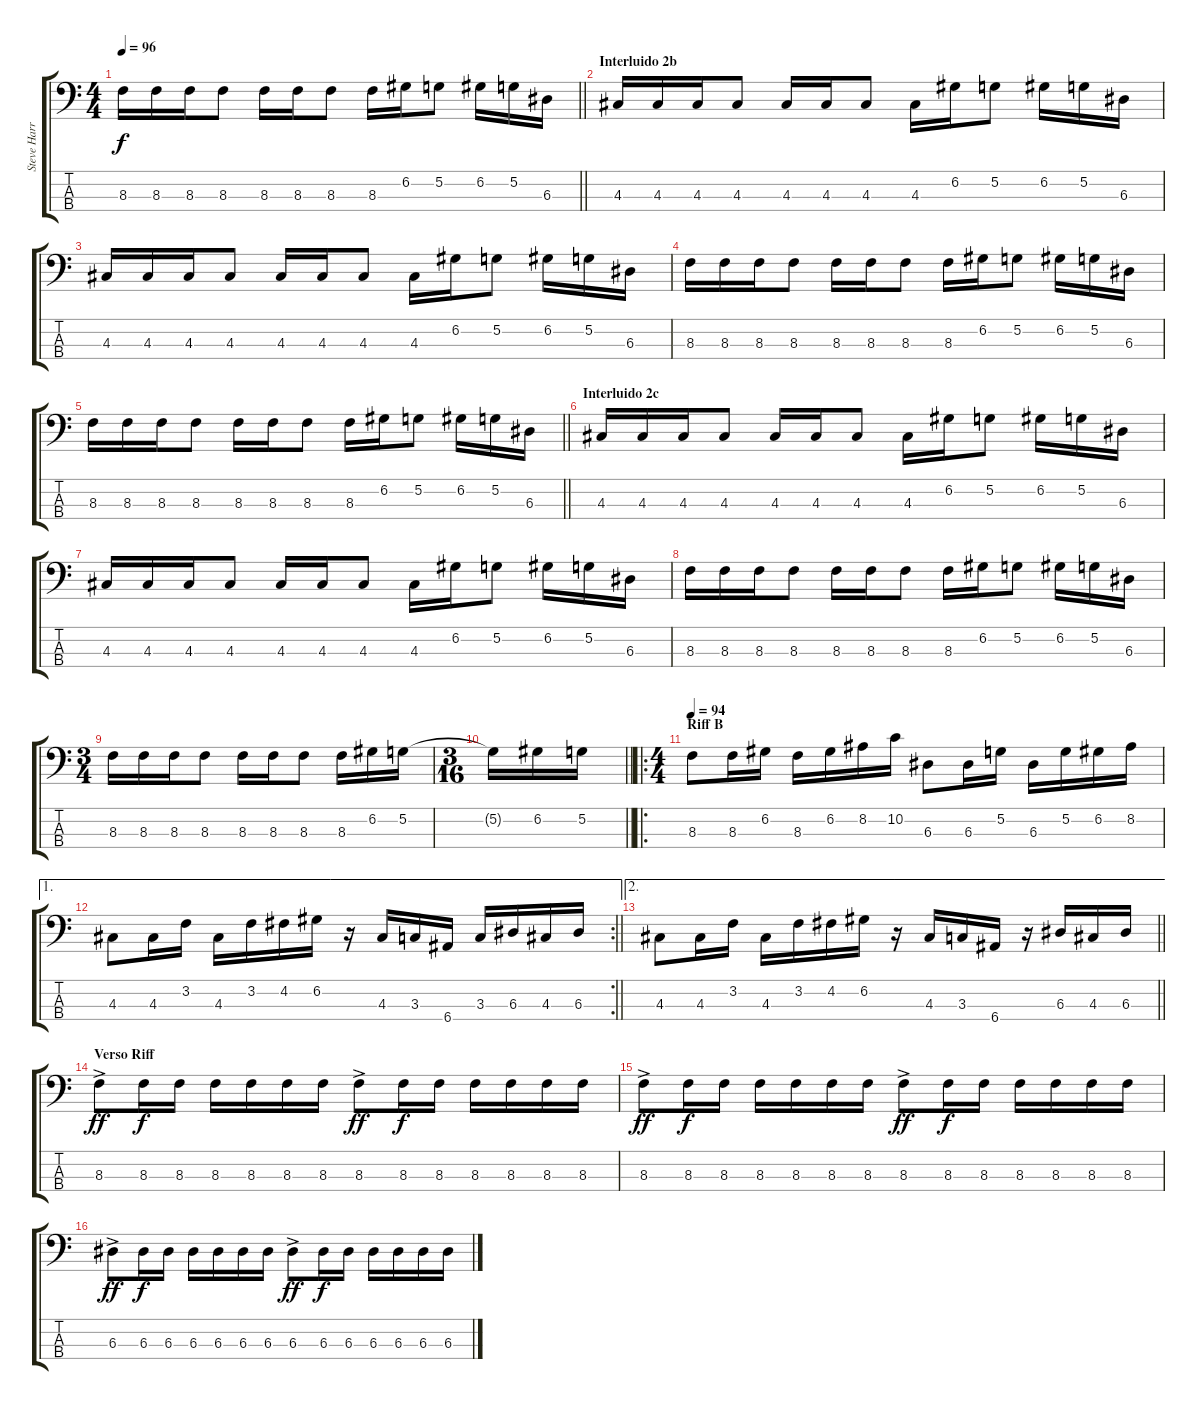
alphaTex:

\track ("Steve Harris" "Steve Harr") {instrument electricbassfinger}
\staff {score tabs}
\tuning (G2 D2 A1 E1) {hide}
\ts (4 4)
\tempo 96
\clef f4
\barLineRight lightlight
\ks c
8.3.16{dy f} 8.3.16 8.3.16 8.3.8 8.3.16 8.3.16 8.3.8 8.3.16 6.2.16 5.2.8 6.2.16 5.2.16 6.3.16 |
\section ("" "Interluido 2b")
4.3.16 4.3.16 4.3.16 4.3.8 4.3.16 4.3.16 4.3.8 4.3.16 6.2.16 5.2.8 6.2.16 5.2.16 6.3.16 |
4.3.16 4.3.16 4.3.16 4.3.8 4.3.16 4.3.16 4.3.8 4.3.16 6.2.16 5.2.8 6.2.16 5.2.16 6.3.16 |
8.3.16 8.3.16 8.3.16 8.3.8 8.3.16 8.3.16 8.3.8 8.3.16 6.2.16 5.2.8 6.2.16 5.2.16 6.3.16 |
\barLineRight lightlight
8.3.16 8.3.16 8.3.16 8.3.8 8.3.16 8.3.16 8.3.8 8.3.16 6.2.16 5.2.8 6.2.16 5.2.16 6.3.16 |
\section ("" "Interluido 2c")
4.3.16 4.3.16 4.3.16 4.3.8 4.3.16 4.3.16 4.3.8 4.3.16 6.2.16 5.2.8 6.2.16 5.2.16 6.3.16 |
4.3.16 4.3.16 4.3.16 4.3.8 4.3.16 4.3.16 4.3.8 4.3.16 6.2.16 5.2.8 6.2.16 5.2.16 6.3.16 |
8.3.16 8.3.16 8.3.16 8.3.8 8.3.16 8.3.16 8.3.8 8.3.16 6.2.16 5.2.8 6.2.16 5.2.16 6.3.16 |
\ts (3 4)
8.3.16 8.3.16 8.3.16 8.3.8 8.3.16 8.3.16 8.3.8 8.3.16 6.2.16 5.2.16 |
\ts (3 16)
\barLineRight lightlight
5.2{t}.16 6.2.16 5.2.16 |
\ro
\ts (4 4)
\section ("" "Riff B")
\tempo 94
8.3.8 8.3.16 6.2.16 8.3.16 6.2.16 8.2.16 10.2.16 6.3.8 6.3.16 5.2.16 6.3.16 5.2.16 6.2.16 8.2.16 |
\ae 1
\rc 2
\barLineRight lightlight
4.3.8 4.3.16 3.2.16 4.3.16 3.2.16 4.2.16 6.2.16 r.16 4.3.16 3.3.16 6.4.16 3.3.16 6.3.16 4.3.16 6.3.16 |
\ae 2
\barLineRight lightlight
4.3.8 4.3.16 3.2.16 4.3.16 3.2.16 4.2.16 6.2.16 r.16 4.3.16 3.3.16 6.4.16 r.16 6.3.16 4.3.16 6.3.16 |
\section ("" "Verso Riff")
8.3{ac}.8{dy ff} 8.3.16{dy f} 8.3.16 8.3.16 8.3.16 8.3.16 8.3.16 8.3{ac}.8{dy ff} 8.3.16{dy f} 8.3.16 8.3.16 8.3.16 8.3.16 8.3.16 |
8.3{ac}.8{dy ff} 8.3.16{dy f} 8.3.16 8.3.16 8.3.16 8.3.16 8.3.16 8.3{ac}.8{dy ff} 8.3.16{dy f} 8.3.16 8.3.16 8.3.16 8.3.16 8.3.16 |
6.3{ac}.8{dy ff} 6.3.16{dy f} 6.3.16 6.3.16 6.3.16 6.3.16 6.3.16 6.3{ac}.8{dy ff} 6.3.16{dy f} 6.3.16 6.3.16 6.3.16 6.3.16 6.3.16
